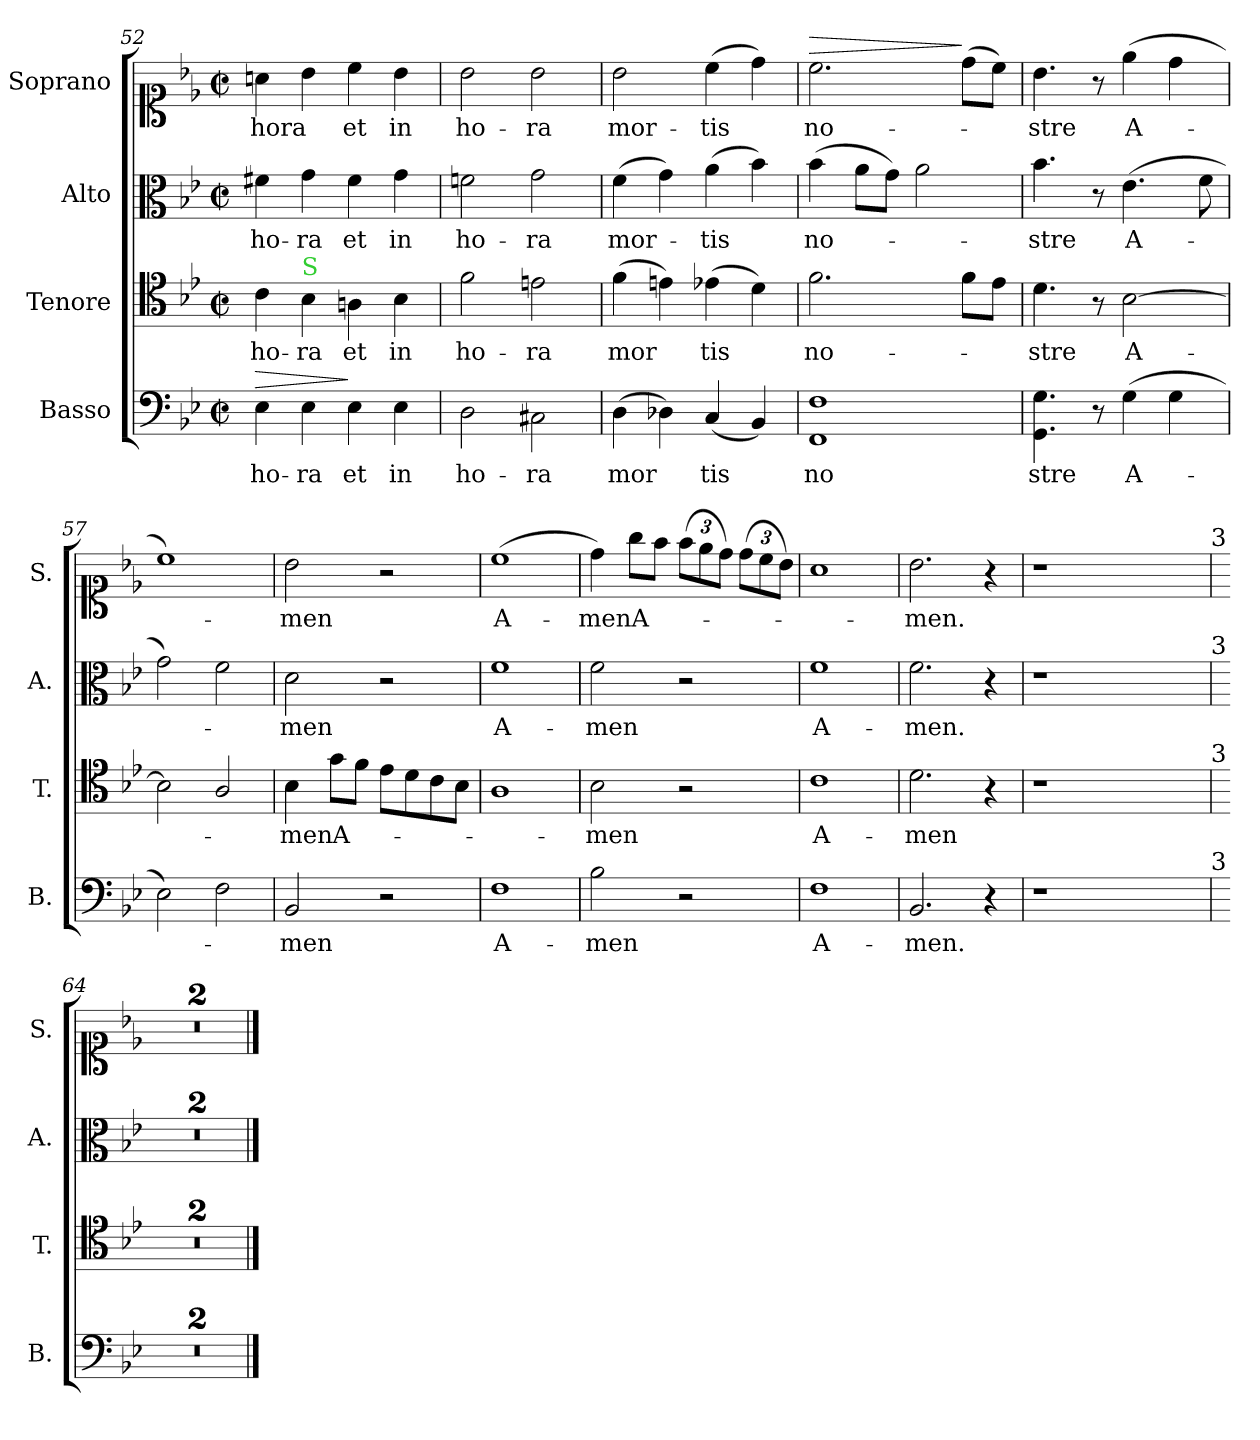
**kern	**text	**dynam	**kern	**text	**kern	**text	**kern	**text	**dynam
*part4	*part4	*part4	*part3	*part3	*part2	*part2	*part1	*part1	*part1
*staff4	*staff4	*staff4	*staff3	*staff3	*staff2	*staff2	*staff1	*staff1	*staff1
*I"Basso	*	*	*I"Tenore	*	*I"Alto	*	*I"Soprano	*	*
*I'B.	*	*	*I'T.	*	*I'A.	*	*I'S.	*	*
*clefF4	*	*	*clefC4	*	*clefC3	*	*clefC1	*	*
*k[b-e-]	*	*	*k[b-e-]	*	*k[b-e-]	*	*k[b-e-]	*	*
*M4/4	*	*	*M4/4	*	*M4/4	*	*M4/4	*	*
*met(c|)	*	*	*met(c|)	*	*met(c|)	*	*met(c|)	*	*
=52	=52	=52	=52	=52	=52	=52	=52	=52	=52
!	!	!LO:HP:a	!	!	!	!	!	!	!
4E-\	ho-	>	4c\	ho-	4f#X\	ho-	4an\	hora	.
!	!	!	!LO:TX:a:color=limegreen:t=S	!	!	!	!	!	!
4E-\	-ra	.	4B-\	-ra	4g\	-ra	4b-\	.	.
4E-\	et	]	4An\	et	4f#\	et	4cc\	et	.
4E-\	in	.	4B-\	in	4g\	in	4b-\	in	.
=53	=53	=53	=53	=53	=53	=53	=53	=53	=53
2D\	ho-	.	2f\	ho-	2fn\	ho-	2b-\	ho-	.
2C#X\	-ra	.	2en\	-ra	2g\	-ra	2b-\	-ra	.
=54	=54	=54	=54	=54	=54	=54	=54	=54	=54
(4D\	mor	.	(4f\	mor	(4f\	mor-	2b-\	mor-	.
4D-X\)	.	.	4en\)	.	4g\)	.	.	.	.
(>4C/	tis	.	(4e-X\	tis	(4a\	-tis	(4cc\	-tis	.
4BB-/)	.	.	4d\)	.	4b-\)	.	4dd\)	.	.
=55	=55	=55	=55	=55	=55	=55	=55	=55	=55
!	!	!	!	!	!	!	!	!	!LO:HP:a
1FF/ 1F/	no	.	2.f\	no-	(4b-\	no-	2.cc\	no-	>
.	.	.	.	.	8a\L	.	.	.	.
.	.	.	.	.	8g\J)	.	.	.	.
.	.	.	.	.	2a\	.	.	.	.
.	.	.	8f\L	.	.	.	(8dd\L	.	]
.	.	.	8e-\J	.	.	.	8cc\J)	.	.
=56	=56	=56	=56	=56	=56	=56	=56	=56	=56
4.GG\ 4.G\	stre	.	4.d\	-stre	4.b-\	-stre	4.b-\	-stre	.
8r	.	.	8r	.	8r	.	8r	.	.
(4G\	A-	.	[2B-\	A-	(4.e-\	A-	(4ee-\	A-	.
4G\	.	.	.	.	.	.	4dd\	.	.
.	.	.	.	.	8f\	.	.	.	.
=57	=57	=57	=57	=57	=57	=57	=57	=57	=57
2E-\)	.	.	2B-\]	.	2g\)	.	1cc\)	.	.
2F\	.	.	2A/	.	2f\	.	.	.	.
=58	=58	=58	=58	=58	=58	=58	=58	=58	=58
2BB-/	-men	.	4B-\	-men	2d\	-men	2b-\	-men	.
.	.	.	8g\L	A-	.	.	.	.	.
.	.	.	8f\J	.	.	.	.	.	.
2r	.	.	8e-\L	.	2r	.	2r	.	.
.	.	.	8d\	.	.	.	.	.	.
.	.	.	8c\	.	.	.	.	.	.
.	.	.	8B-\J	.	.	.	.	.	.
=59	=59	=59	=59	=59	=59	=59	=59	=59	=59
1F\	A-	.	1A\	.	1f\	A-	(1cc\	A-	.
=60	=60	=60	=60	=60	=60	=60	=60	=60	=60
2B-\	-men	.	2B-\	-men	2f\	-men	4dd\)	-men	.
.	.	.	.	.	.	.	8gg\L	A-	.
.	.	.	.	.	.	.	8ff\J	.	.
2r	.	.	2r	.	2r	.	(12ff\L	.	.
.	.	.	.	.	.	.	12ee-\	.	.
.	.	.	.	.	.	.	12dd\J)	.	.
.	.	.	.	.	.	.	(12dd\L	.	.
.	.	.	.	.	.	.	12cc\	.	.
.	.	.	.	.	.	.	12b-\J)	.	.
=61	=61	=61	=61	=61	=61	=61	=61	=61	=61
1F\	A-	.	1c\	A-	1f\	A-	1a\	.	.
=62	=62	=62	=62	=62	=62	=62	=62	=62	=62
2.BB-/	-men.	.	2.d\	-men	2.f\	-men.	2.b-\	-men.	.
4r	.	.	4r	.	4r	.	4r	.	.
=63	=63	=63	=63	=63	=63	=63	=63	=63	=63
1r	.	.	1r	.	1r	.	1r	.	.
1ryy	.	.	1ryy	.	1ryy	.	1ryy	.	.
!	!	!	!	!	!	!	!LO:TX:a:t=3	!	!
!	!	!	!	!	!LO:TX:a:t=3	!	!	!	!
!	!	!	!LO:TX:a:t=3	!	!	!	!	!	!
!LO:TX:a:t=3	!	!	!	!	!	!	!	!	!
=64	=64	=64	=64	=64	=64	=64	=64	=64	=64
1r	.	.	1r	.	1r	.	1r	.	.
=65	=65	=65	=65	=65	=65	=65	=65	=65	=65
1r	.	.	1r	.	1r	.	1r	.	.
==	==	==	==	==	==	==	==	==	==
*-	*-	*-	*-	*-	*-	*-	*-	*-	*-
